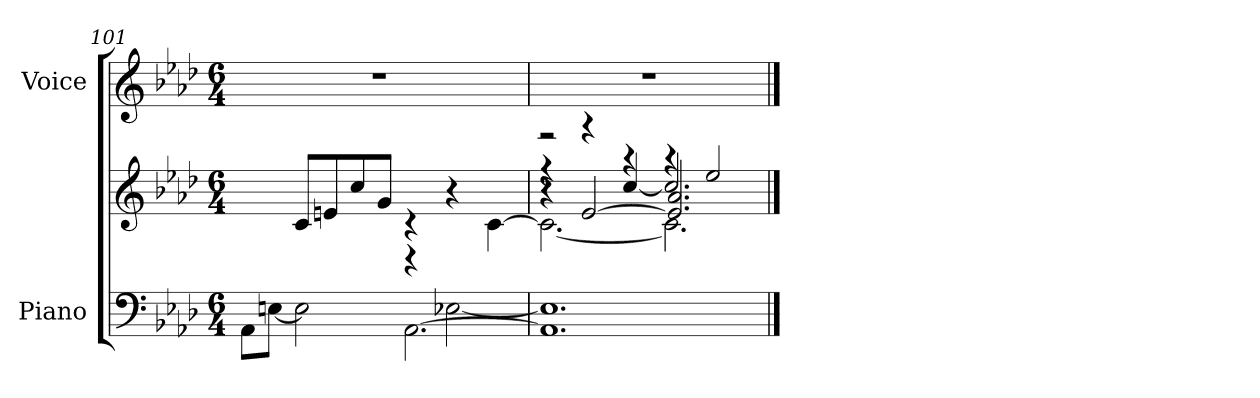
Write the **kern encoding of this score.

**kern	**kern	**kern
*part2	*part2	*part1
*staff3	*staff2	*staff1
*I"Piano	*	*I"Voice
*I'Pno	*	*
*clefF4	*clefG2	*clefG2
*k[b-e-a-d-]	*k[b-e-a-d-]	*k[b-e-a-d-]
*M6/4	*M6/4	*M6/4
=101	=101	=101
*^	*^	*
*	*^	*	*	*
1.ryy	8AA-\L	2.ryy	4ryy	1ryy	1.r
.	[8En\J	.	.	.	.
.	2E\]	.	8c/L	.	.
.	.	.	8en/	.	.
.	.	.	8cc/	.	.
.	.	.	8g/J	.	.
.	4rg	[2.AA-\	4rc	.	.
.	[2E-X\	.	2ryy	4r	.
.	.	.	.	[4c\	.
=102	=102	=102	=102	=102	=102
*	*	*	*^	*^	*
1.ryy	1.E-]	1.AA-]	2reee	4rff	4r	2.c\_	1.r
.	.	.	.	4rggg	[2e-/	.	.
.	.	.	4raa	[4cc/	.	.	.
.	.	.	4raa	2.cc/]	2.e-/] 2.a-/	2.c\]	.
.	.	.	2ee-/	.	.	.	.
*v	*v	*v	*	*	*	*	*
*	*v	*v	*v	*v	*
==	==	==
*-	*-	*-
